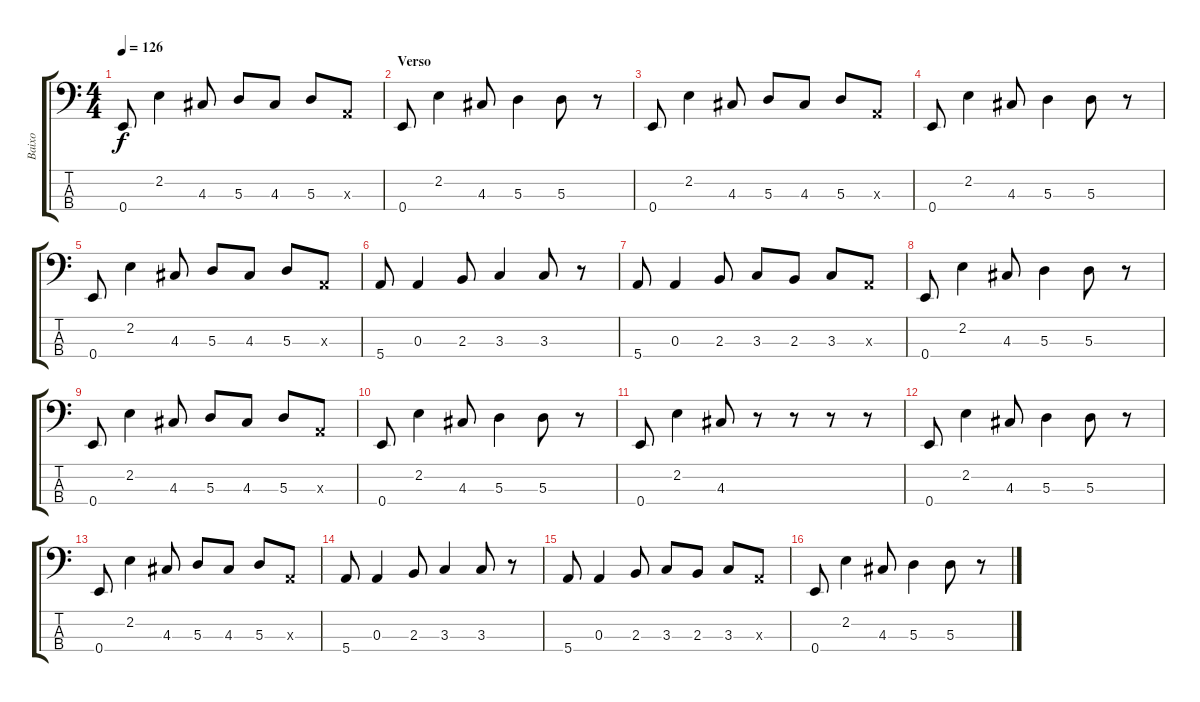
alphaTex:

\track ("Baixo" "Baixo") {instrument slapbass1}
\staff {score tabs}
\tuning (G2 D2 A1 E1) {hide}
\ts (4 4)
\tempo 126
\clef f4
\ks c
0.4.8{dy f} 2.2.4 4.3.8 5.3.8 4.3.8 5.3.8 0.3{x}.8 |
\section ("" "Verso")
0.4.8 2.2.4 4.3.8 5.3.4 5.3.8 r.8 |
0.4.8 2.2.4 4.3.8 5.3.8 4.3.8 5.3.8 0.3{x}.8 |
0.4.8 2.2.4 4.3.8 5.3.4 5.3.8 r.8 |
0.4.8 2.2.4 4.3.8 5.3.8 4.3.8 5.3.8 0.3{x}.8 |
5.4.8 0.3.4 2.3.8 3.3.4 3.3.8 r.8 |
5.4.8 0.3.4 2.3.8 3.3.8 2.3.8 3.3.8 0.3{x}.8 |
0.4.8 2.2.4 4.3.8 5.3.4 5.3.8 r.8 |
0.4.8 2.2.4 4.3.8 5.3.8 4.3.8 5.3.8 0.3{x}.8 |
0.4.8 2.2.4 4.3.8 5.3.4 5.3.8 r.8 |
0.4.8 2.2.4 4.3.8 r.8 r.8 r.8 r.8 |
0.4.8 2.2.4 4.3.8 5.3.4 5.3.8 r.8 |
0.4.8 2.2.4 4.3.8 5.3.8 4.3.8 5.3.8 0.3{x}.8 |
5.4.8 0.3.4 2.3.8 3.3.4 3.3.8 r.8 |
5.4.8 0.3.4 2.3.8 3.3.8 2.3.8 3.3.8 0.3{x}.8 |
0.4.8 2.2.4 4.3.8 5.3.4 5.3.8 r.8
